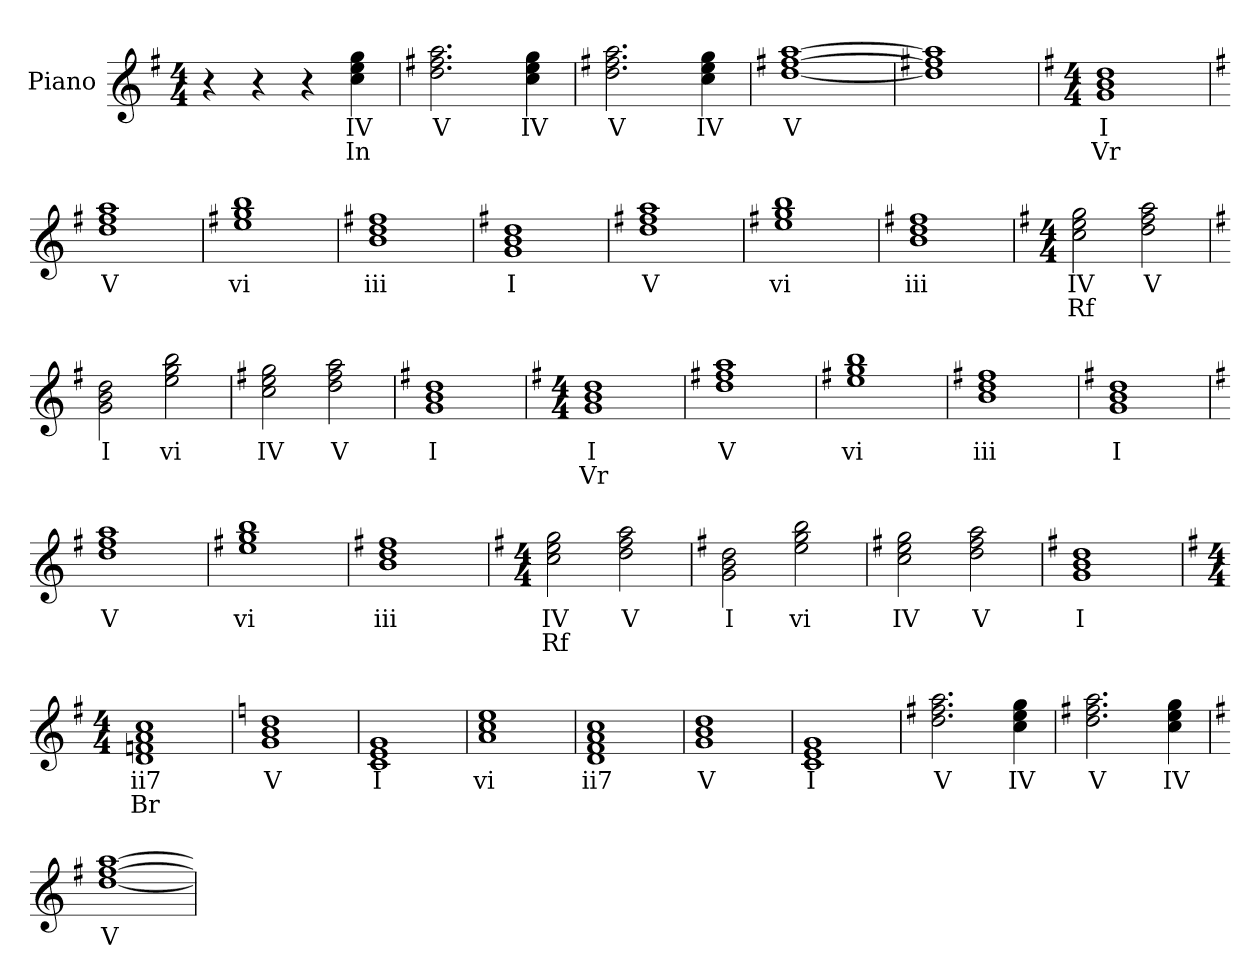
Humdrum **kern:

**kern	**text	**text
*part1	*part1	*part1
*staff1	*staff1	*staff1
*I"Piano	*	*
*I'Pno	*	*
*k[f#]	*	*
*G:	*	*
*M4/4	*	*
=	=	=
4r	.	.
4r	.	.
4r	.	.
4cc 4ee 4gg	IV	In
=	=	=
*k[f#]	*	*
*G:	*	*
2.dd 2.ff# 2.aa	V	.
4cc 4ee 4gg	IV	.
=	=	=
*k[f#]	*	*
*G:	*	*
2.dd 2.ff# 2.aa	V	.
4cc 4ee 4gg	IV	.
=	=	=
*k[f#]	*	*
*G:	*	*
[1dd [1ff# [1aa	V	.
=	=	=
*k[f#]	*	*
*G:	*	*
1dd] 1ff#] 1aa]	.	.
=	=	=
*k[f#]	*	*
*G:	*	*
*M4/4	*	*
1g 1b 1dd	I	Vr
=	=	=
*k[f#]	*	*
*G:	*	*
1dd 1ff# 1aa	V	.
=	=	=
*k[f#]	*	*
*G:	*	*
1ee 1gg 1bb	vi	.
=	=	=
*k[f#]	*	*
*G:	*	*
1b 1dd 1ff#	iii	.
=	=	=
*k[f#]	*	*
*G:	*	*
1g 1b 1dd	I	.
=	=	=
*k[f#]	*	*
*G:	*	*
1dd 1ff# 1aa	V	.
=	=	=
*k[f#]	*	*
*G:	*	*
1ee 1gg 1bb	vi	.
=	=	=
*k[f#]	*	*
*G:	*	*
1b 1dd 1ff#	iii	.
=	=	=
*k[f#]	*	*
*G:	*	*
*M4/4	*	*
2cc 2ee 2gg	IV	Rf
2dd 2ff# 2aa	V	.
=	=	=
*k[f#]	*	*
*G:	*	*
2g 2b 2dd	I	.
2ee 2gg 2bb	vi	.
=	=	=
*k[f#]	*	*
*G:	*	*
2cc 2ee 2gg	IV	.
2dd 2ff# 2aa	V	.
=	=	=
*k[f#]	*	*
*G:	*	*
1g 1b 1dd	I	.
=	=	=
*k[f#]	*	*
*G:	*	*
*M4/4	*	*
1g 1b 1dd	I	Vr
=	=	=
*k[f#]	*	*
*G:	*	*
1dd 1ff# 1aa	V	.
=	=	=
*k[f#]	*	*
*G:	*	*
1ee 1gg 1bb	vi	.
=	=	=
*k[f#]	*	*
*G:	*	*
1b 1dd 1ff#	iii	.
=	=	=
*k[f#]	*	*
*G:	*	*
1g 1b 1dd	I	.
=	=	=
*k[f#]	*	*
*G:	*	*
1dd 1ff# 1aa	V	.
=	=	=
*k[f#]	*	*
*G:	*	*
1ee 1gg 1bb	vi	.
=	=	=
*k[f#]	*	*
*G:	*	*
1b 1dd 1ff#	iii	.
=	=	=
*k[f#]	*	*
*G:	*	*
*M4/4	*	*
2cc 2ee 2gg	IV	Rf
2dd 2ff# 2aa	V	.
=	=	=
*k[f#]	*	*
*G:	*	*
2g 2b 2dd	I	.
2ee 2gg 2bb	vi	.
=	=	=
*k[f#]	*	*
*G:	*	*
2cc 2ee 2gg	IV	.
2dd 2ff# 2aa	V	.
=	=	=
*k[f#]	*	*
*G:	*	*
1g 1b 1dd	I	.
=	=	=
*k[f#]	*	*
*G:	*	*
*M4/4	*	*
1d 1fn 1a 1cc	ii7	Br
=	=	=
*k[]	*	*
*C:	*	*
1g 1b 1dd	V	.
=	=	=
*k[]	*	*
*C:	*	*
1c 1e 1g	I	.
=	=	=
*k[]	*	*
*C:	*	*
1a 1cc 1ee	vi	.
=	=	=
*k[]	*	*
*C:	*	*
1d 1f 1a 1cc	ii7	.
=	=	=
*k[]	*	*
*C:	*	*
1g 1b 1dd	V	.
=	=	=
*k[]	*	*
*C:	*	*
1c 1e 1g	I	.
=	=	=
*k[f#]	*	*
*G:	*	*
2.dd 2.ff# 2.aa	V	.
4cc 4ee 4gg	IV	.
=	=	=
*k[f#]	*	*
*G:	*	*
2.dd 2.ff# 2.aa	V	.
4cc 4ee 4gg	IV	.
=	=	=
*k[f#]	*	*
*G:	*	*
[1dd [1ff# [1aa	V	.
=	=	=
*-	*-	*-
